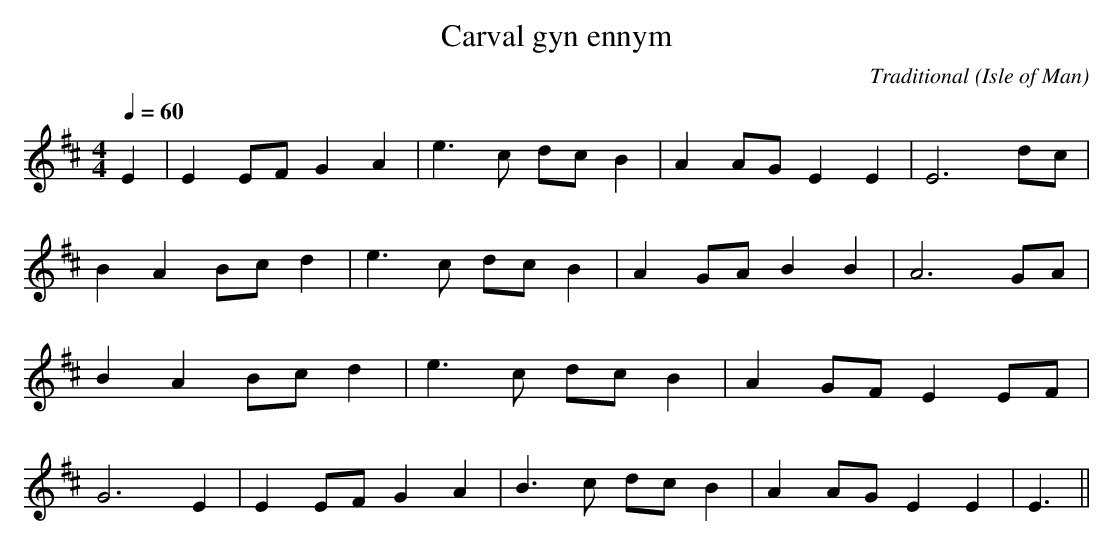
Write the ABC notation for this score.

X:1
T:Carval gyn ennym
C:Traditional
O:Isle of Man
M:4/4
L:1/4
Q:60
K:D
E|E E/F/ G A|e>c d/c/ B|A A/G/ E E|E3 d/c/|
B A B/c/ d|e>c d/c/ B|A G/A/ B B|A3 G/A/|
B A B/c/ d|e>c d/c/ B|A G/F/ E E/F/|
G3 E|E E/F/ G A|B>c d/c/ B|A A/G/ E E|E3/2||
